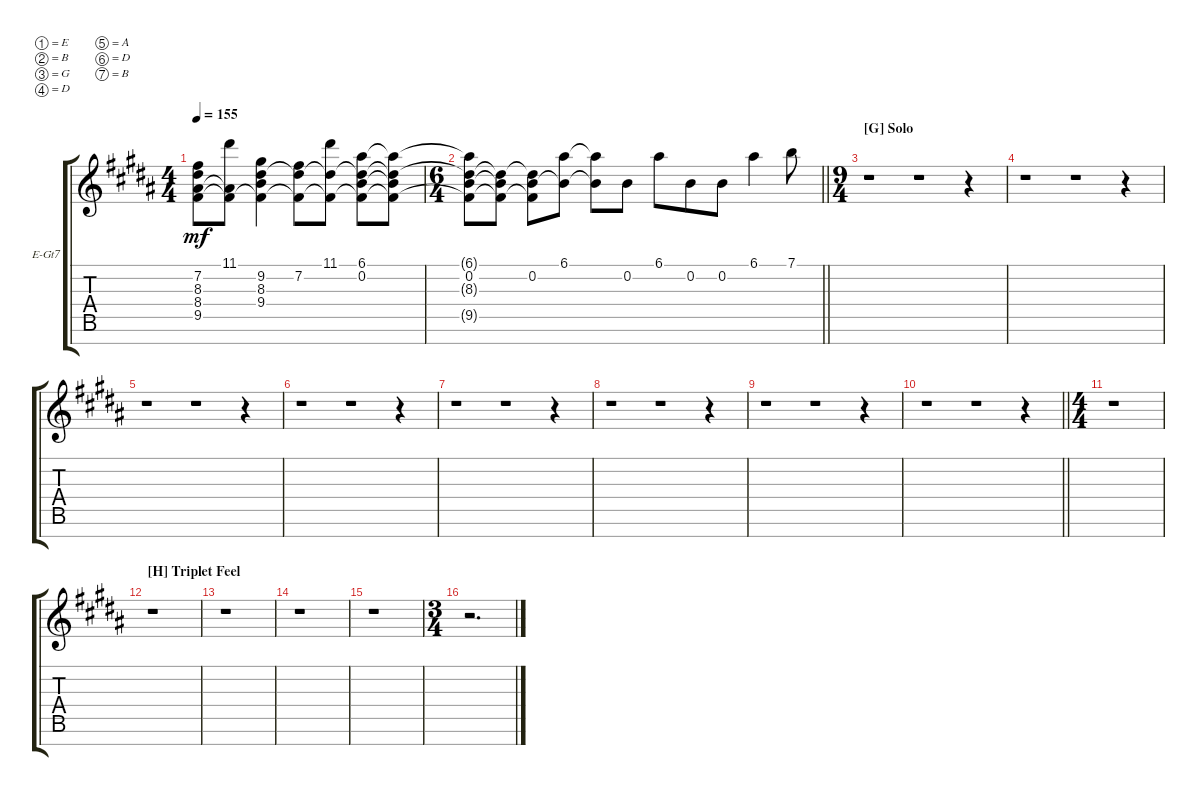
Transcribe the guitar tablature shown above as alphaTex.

\bracketExtendMode groupsimilarinstruments
\firstSystemTrackNameOrientation horizontal
\otherSystemsTrackNameOrientation horizontal
\track ("Tosin Abasi - Clean" "E-Gt7") {instrument electricguitarclean}
\staff {score tabs}
\tuning (E4 B3 G3 D3 A2 D2 B1)
\ts (4 4)
\tempo 155
\clef g2
\ks b
(7.2 8.3{t} 8.4{t} 9.5{t}).8{dy mf} (11.1 8.4{t} 9.5{t}).8 (9.2 8.3 9.4 9.5{t}).4 (7.2 8.3{t} 9.5{t}).8 (11.1 8.3{t} 9.5{t}).8 (6.1 0.2 8.3{t} 9.5{t}).8 (6.1{t} 0.2{t} 8.3{t} 9.5{t}).8 |
\ts (6 4)
\beaming (8 2 2 2 6)
\barLineRight lightlight
(6.1{t} 0.2 8.3{t} 9.5{t}).8 (0.2{t} 8.3{t} 9.5{t}).8 (0.2 8.3{t} 9.5{t}).8 (6.1 0.2{t}).8 (6.1{t} 0.2{t}).8 0.2.8 6.1.8 0.2.8 0.2.8 6.1.4 7.1.8 |
\ts (9 4)
\beaming (8 6 6 6)
\section ("G" "Solo")
r.1 r.1 r.4 |
r.1 r.1 r.4 |
r.1 r.1 r.4 |
r.1 r.1 r.4 |
r.1 r.1 r.4 |
r.1 r.1 r.4 |
r.1 r.1 r.4 |
\barLineRight lightlight
r.1 r.1 r.4 |
\ts (4 4)
\beaming (8 2 2 2 2)
r.1 |
\section ("H" "Triplet Feel")
r.1 |
r.1 |
r.1 |
r.1 |
\ts (3 4)
\beaming (8 2 2 2)
r.2{d}
